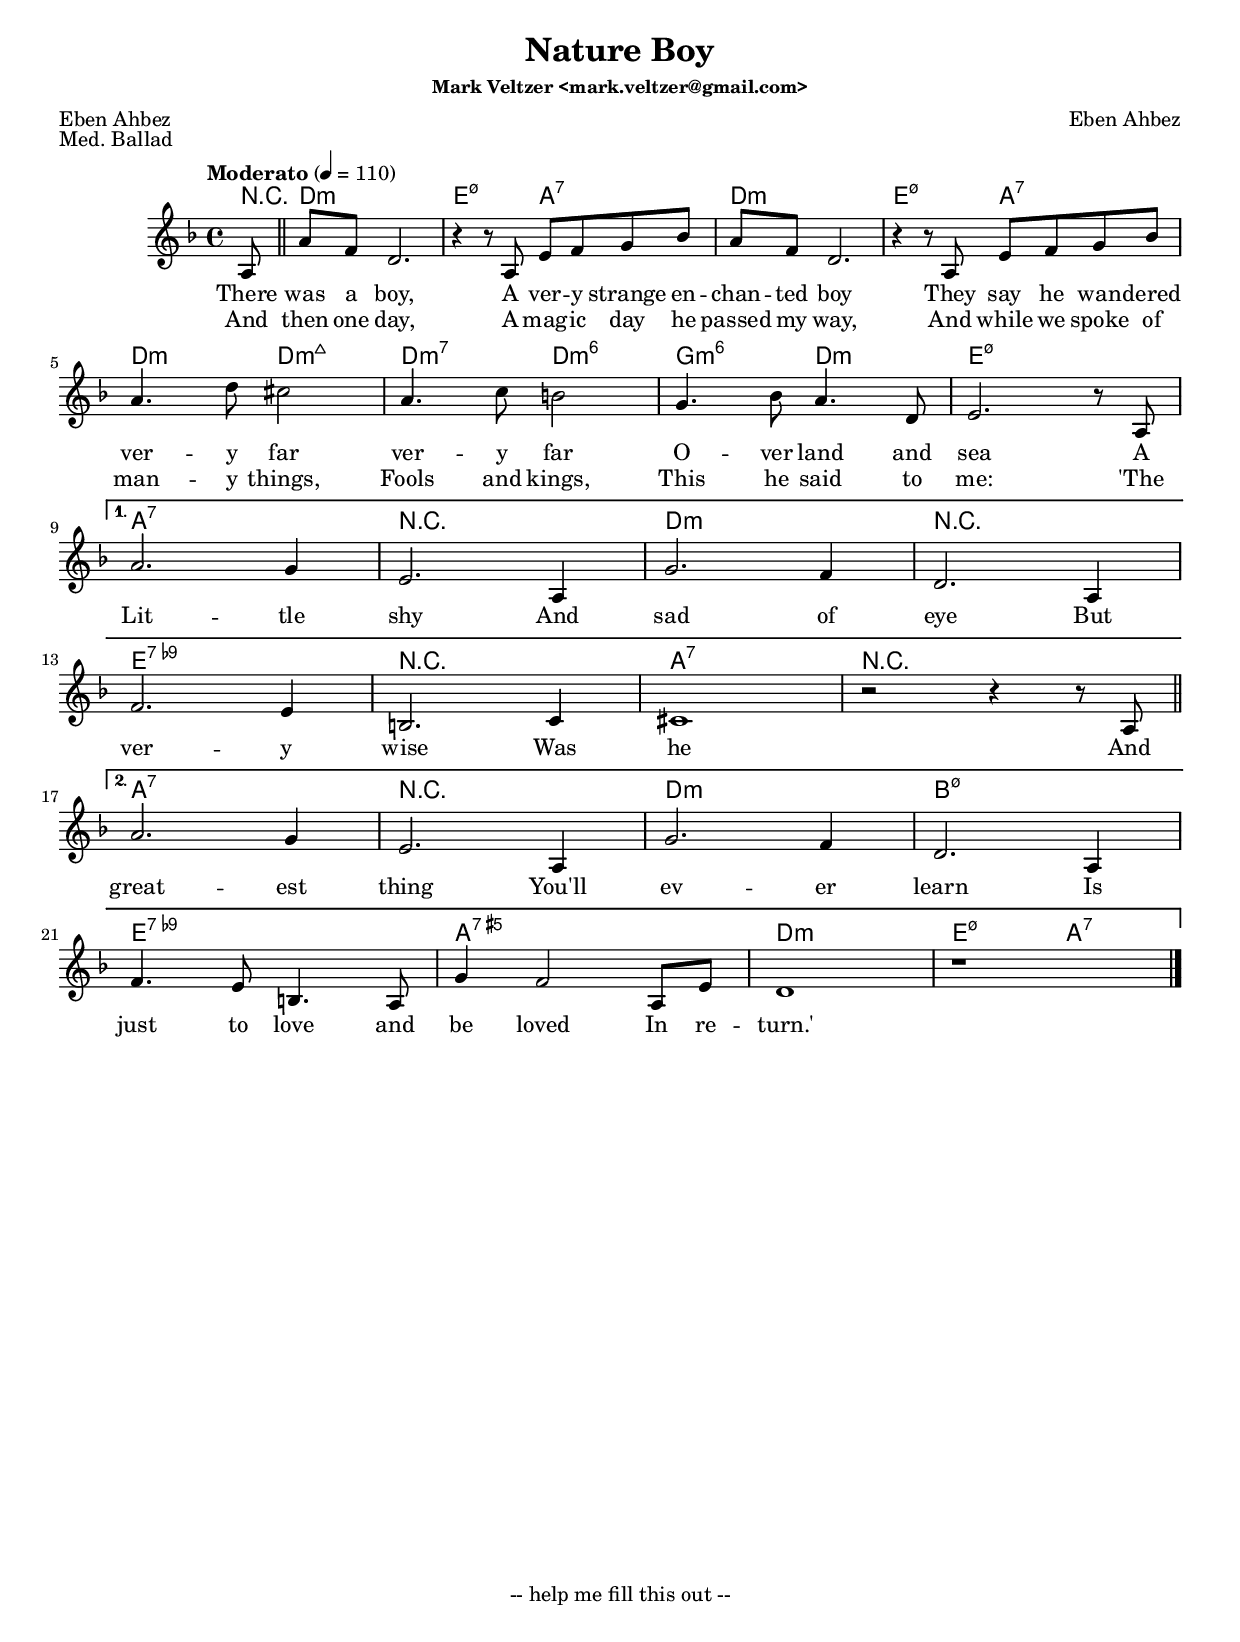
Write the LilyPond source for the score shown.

\include "src/include/common.lyi"
\header {
	title="Nature Boy"
	subtitle=""
	composer="Eben Ahbez"
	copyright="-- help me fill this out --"
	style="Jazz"
	piece="Med. Ballad"
	poet="Eben Ahbez"

	completion="5"
	note="7th bar of letters A and B were originally 2 bars each. Melody is straight eights, though rather freely interpreted rhythmically."
	url="http://www.youtube.com/watch?v=Iq0XJCJ1Srw"

	uuid="13d57a4a-a26f-11df-8711-0019d11e5a41"
}

%{
	NOTES:
	- you cannot put the quotes in double quotation marks (") since that will cause the
	lyrics to come out wrong, instead I used single quotation marks (').
	- I did not render the lyrics for midi. It seems that could be beneficial for Karaoke or various other uses. In any case I have yet to see this work right since timidity does not render it well (could be a problem with timidity or maybe a problem with lilyponds rendering of the lyrics for midi...).
	TODO:
	- when playing in timidity the channel for the voice is seen as "\new" while the channel for the chords looks like "mychords" (which is the name I gave it). Why is that ?!?
%}

myChords=\chordmode {
	\set chordChanges = ##t

	\partial 8 r8 |
	\repeat volta 2 {
		d1:min | e2:min7.5- a2:7 | d1:min | e2:min7.5- a2:7 |
		d2:min d2:min7+ | d2:min7 d2:min6 | g2:min6 d2:min | e1:min7.5- |
	}
	\alternative {
		{
			a1:7 | r1 | d1:min | r1 |
			e1:7.9- | r1 | a1:7 | r1 \bar "||"
		}
		{
			a1:7 | r1 | d1:min | b1:min7.5- |
			e1:7.9- | a1:7.5+ | d1:min | e2:min7.5- a2:7 \bar "|."
		}
	}
}
myVoice={
	%% http://en.wikipedia.org/wiki/Tempo
	\tempo "Moderato" 4 = 110
	\time 4/4
	\key d \minor
	\partial 8 a8 \bar "||"
	\repeat volta 2 {
		a'8 f'8 d'2. | r4 r8 a8 e'8 f'8 g'8 bes'8 | a'8 f'8 d'2. | r4 r8 a8 e'8 f'8 g'8 bes'8 | \break
		a'4. d''8 cis''2 | a'4. c''8 b'2 | g'4. bes'8 a'4. d'8 | e'2. r8 a8 | \break
	}
	\alternative {
		{
			a'2. g'4 | e'2. a4 | g'2. f'4 | d'2. a4 | \break
			f'2. e'4 | b2. c'4 | cis'1 | r2 r4 r8 a8 \bar "||" \break
		}
		{
			a'2. g'4 | e'2. a4 | g'2. f'4 | d'2. a4 | \break
			f'4. e'8 b4. a8 | g'4 f'2 a8 e'8 | d'1 | r1 \bar "|." \break
		}
	}
}

myLyrics=\lyricmode {
	There was a boy,
	A ver -- y strange en -- chan -- ted boy
	They say he wan -- dered ver -- y far ver -- y far
	O -- ver land and sea
	A Lit -- tle shy
	And sad of eye
	But ver -- y wise
	Was he

	And

	great -- est thing
	You'll ev -- er learn
	Is just to love and be loved
	In re -- turn.'
}
myLyricsmore=\lyricmode {
	And then one day,
	A mag -- ic day he passed my way,
	And while we spoke of man -- y things, Fools and kings,
	This he said to me: 'The
}
%% score for printing
\score {
	<<
		\new ChordNames="mychords" \myChords
		\new Voice="myvoice" \myVoice
		\new Lyrics \lyricsto "myvoice" \myLyrics
		\new Lyrics \lyricsto "myvoice" \myLyricsmore
	>>
	\layout {
	}
}
%% score for midi
\score {
	\unfoldRepeats
	<<
		\new ChordNames="mychords" \myChords
		\new Voice="myvoice" \myVoice
	>>
	\midi {
	}
}
